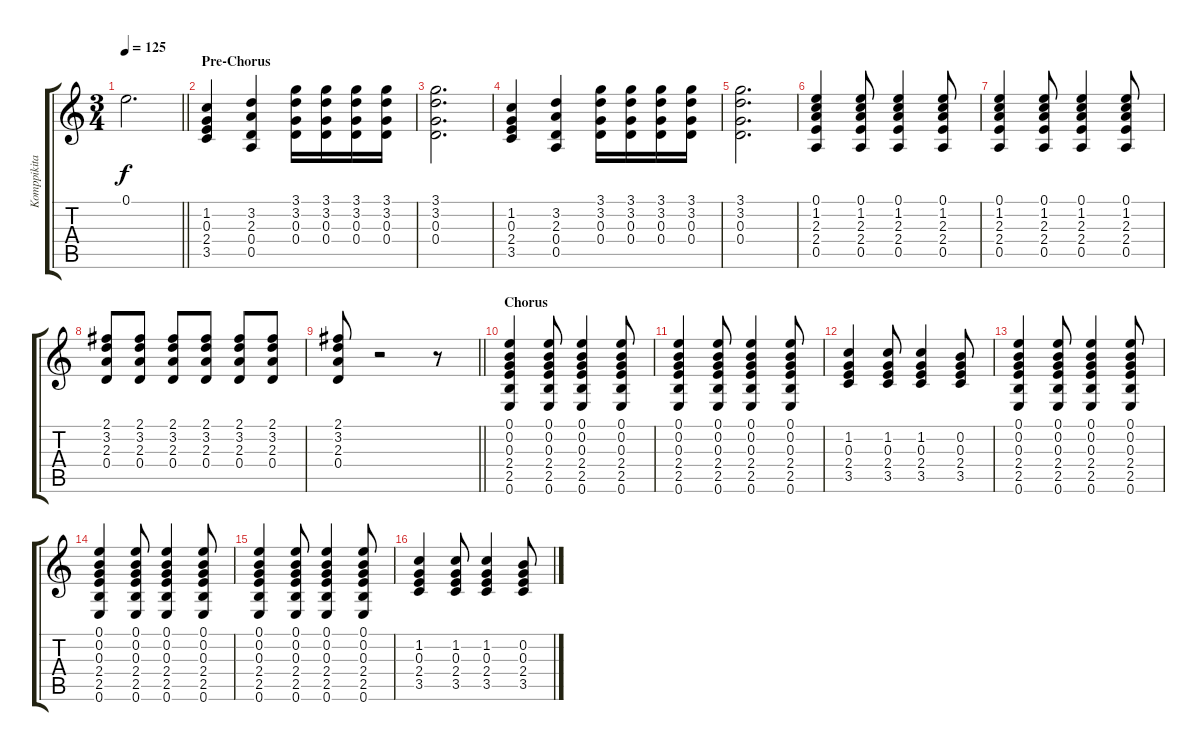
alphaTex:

\track ("Komppikitara" "Komppikita") {instrument electricguitarclean}
\staff {score tabs}
\tuning (E4 B3 G3 D3 A2 E2) {hide}
\ts (3 4)
\tempo 125
\clef g2
\barLineRight lightlight
\ks c
0.1.2{d dy f} |
\section ("" "Pre-Chorus")
(1.2 0.3 2.4 3.5).4 (3.2 2.3 0.4 0.5).4 (3.1 3.2 0.3 0.4).16 (3.1 3.2 0.3 0.4).16 (3.1 3.2 0.3 0.4).16 (3.1 3.2 0.3 0.4).16 |
(3.1 3.2 0.3 0.4).2{d} |
(1.2 0.3 2.4 3.5).4 (3.2 2.3 0.4 0.5).4 (3.1 3.2 0.3 0.4).16 (3.1 3.2 0.3 0.4).16 (3.1 3.2 0.3 0.4).16 (3.1 3.2 0.3 0.4).16 |
(3.1 3.2 0.3 0.4).2{d} |
(0.1 1.2 2.3 2.4 0.5).4 (0.1 1.2 2.3 2.4 0.5).8 (0.1 1.2 2.3 2.4 0.5).4 (0.1 1.2 2.3 2.4 0.5).8 |
(0.1 1.2 2.3 2.4 0.5).4 (0.1 1.2 2.3 2.4 0.5).8 (0.1 1.2 2.3 2.4 0.5).4 (0.1 1.2 2.3 2.4 0.5).8 |
(2.1 3.2 2.3 0.4).8 (2.1 3.2 2.3 0.4).8 (2.1 3.2 2.3 0.4).8 (2.1 3.2 2.3 0.4).8 (2.1 3.2 2.3 0.4).8 (2.1 3.2 2.3 0.4).8 |
\barLineRight lightlight
(2.1 3.2 2.3 0.4).8 r.2 r.8 |
\section ("" "Chorus")
(0.1 0.2 0.3 2.4 2.5 0.6).4 (0.1 0.2 0.3 2.4 2.5 0.6).8 (0.1 0.2 0.3 2.4 2.5 0.6).4 (0.1 0.2 0.3 2.4 2.5 0.6).8 |
(0.1 0.2 0.3 2.4 2.5 0.6).4 (0.1 0.2 0.3 2.4 2.5 0.6).8 (0.1 0.2 0.3 2.4 2.5 0.6).4 (0.1 0.2 0.3 2.4 2.5 0.6).8 |
(1.2 0.3 2.4 3.5).4 (1.2 0.3 2.4 3.5).8 (1.2 0.3 2.4 3.5).4 (0.2 0.3 2.4 3.5).8 |
(0.1 0.2 0.3 2.4 2.5 0.6).4 (0.1 0.2 0.3 2.4 2.5 0.6).8 (0.1 0.2 0.3 2.4 2.5 0.6).4 (0.1 0.2 0.3 2.4 2.5 0.6).8 |
(0.1 0.2 0.3 2.4 2.5 0.6).4 (0.1 0.2 0.3 2.4 2.5 0.6).8 (0.1 0.2 0.3 2.4 2.5 0.6).4 (0.1 0.2 0.3 2.4 2.5 0.6).8 |
(0.1 0.2 0.3 2.4 2.5 0.6).4 (0.1 0.2 0.3 2.4 2.5 0.6).8 (0.1 0.2 0.3 2.4 2.5 0.6).4 (0.1 0.2 0.3 2.4 2.5 0.6).8 |
(1.2 0.3 2.4 3.5).4 (1.2 0.3 2.4 3.5).8 (1.2 0.3 2.4 3.5).4 (0.2 0.3 2.4 3.5).8
